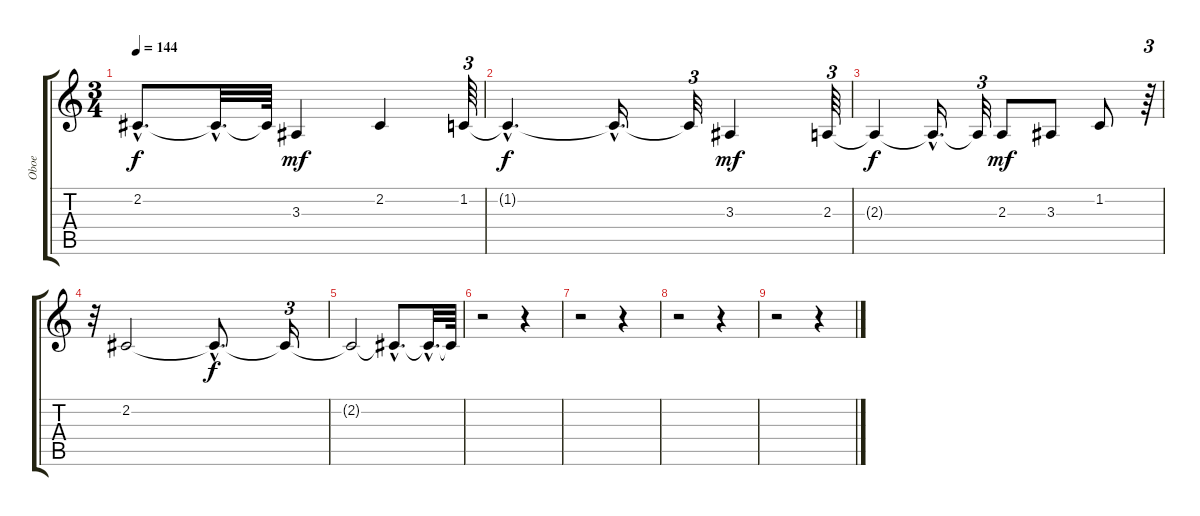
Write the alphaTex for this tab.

\track ("Oboe" "Oboe") {instrument oboe}
\staff {score tabs}
\tuning (E4 B3 G3 D3 A2 E2) {hide}
\ts (3 4)
\tempo 144
\clef g2
\ks c
2.2{hac t}.8{d dy f} 2.2{hac t}.32{d} 2.2{t}.64 3.3.4{dy mf} 2.2.4 1.2.64{tu (3 2)} |
1.2{hac t}.4{d dy f} 1.2{hac t}.16{d} 1.2{t}.32{tu (3 2)} 3.3.4{dy mf} 2.3.64{tu (3 2)} |
2.3{t}.4{dy f} 2.3{hac t}.16{d} 2.3{t}.32{tu (3 2)} 2.3.8{dy mf} 3.3.8 1.2.8 r.64{tu (3 2)} |
r.32{tu (3 2)} 2.2.2 2.2{hac t}.8{d dy f} 2.2{t}.16{tu (3 2)} |
2.2{t}.2 2.2{hac t}.8{d} 2.2{hac t}.32{d} 2.2{t}.64 |
r.2 r.4 |
r.2 r.4 |
r.2 r.4 |
r.2 r.4
